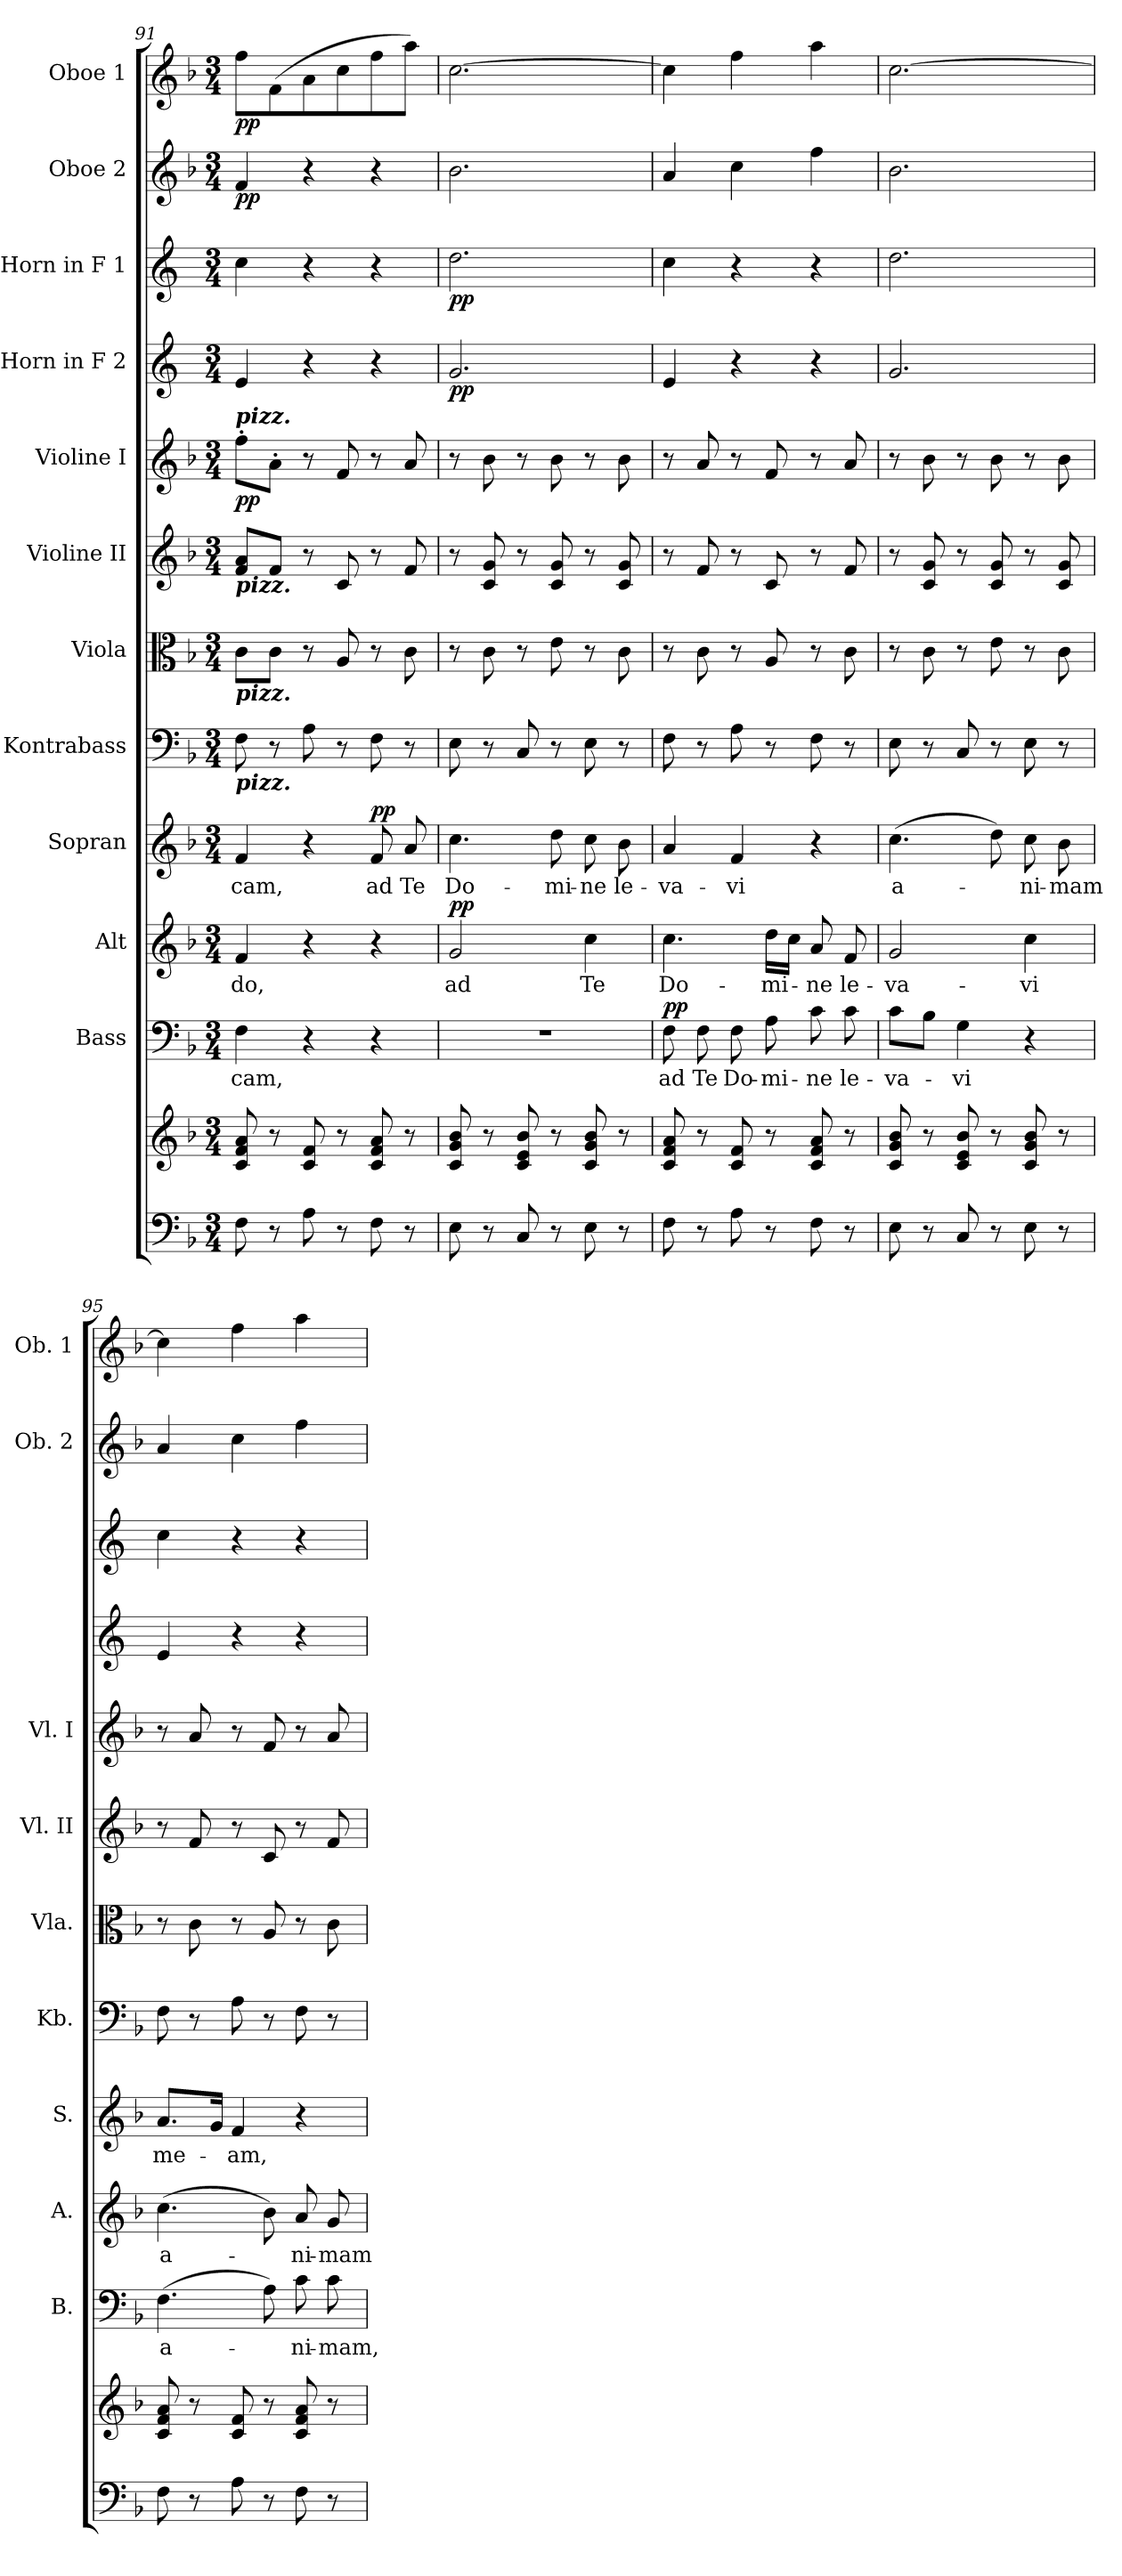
**kern	**kern	**kern	**text	**dynam	**kern	**text	**dynam	**kern	**text	**dynam	**kern	**kern	**kern	**kern	**dynam	**kern	**dynam	**kern	**dynam	**kern	**dynam	**kern	**dynam
*part12	*part12	*part11	*part11	*part11	*part10	*part10	*part10	*part9	*part9	*part9	*part8	*part7	*part6	*part5	*part5	*part4	*part4	*part3	*part3	*part2	*part2	*part1	*part1
*staff13	*staff12	*staff11	*staff11	*staff11	*staff10	*staff10	*staff10	*staff9	*staff9	*staff9	*staff8	*staff7	*staff6	*staff5	*staff5	*staff4	*staff4	*staff3	*staff3	*staff2	*staff2	*staff1	*staff1
*	*	*I"Bass	*	*	*I"Alt	*	*	*I"Sopran	*	*	*I"Kontrabass	*I"Viola	*I"Violine II	*I"Violine I	*	*I"Horn in F 2	*	*I"Horn in F 1	*	*I"Oboe 2	*	*I"Oboe 1	*
*	*	*I'B.	*	*	*I'A.	*	*	*I'S.	*	*	*I'Kb.	*I'Vla.	*I'Vl. II	*I'Vl. I	*	*	*	*	*	*I'Ob. 2	*	*I'Ob. 1	*
*clefF4	*clefG2	*clefF4	*	*	*clefG2	*	*	*clefG2	*	*	*clefF4	*clefC3	*clefG2	*clefG2	*	*clefG2	*	*clefG2	*	*clefG2	*	*clefG2	*
*	*	*	*	*	*	*	*	*	*	*	*ITrd7c12	*	*	*	*	*ITrd4c7	*	*ITrd4c7	*	*	*	*	*
*k[b-]	*k[b-]	*k[b-]	*	*	*k[b-]	*	*	*k[b-]	*	*	*k[b-]	*k[b-]	*k[b-]	*k[b-]	*	*k[b-]	*	*k[b-]	*	*k[b-]	*	*k[b-]	*
*F:	*F:	*F:	*	*	*F:	*	*	*F:	*	*	*F:	*F:	*F:	*F:	*	*F:	*	*F:	*	*F:	*	*F:	*
*M3/4	*M3/4	*M3/4	*	*	*M3/4	*	*	*M3/4	*	*	*M3/4	*M3/4	*M3/4	*M3/4	*	*M3/4	*	*M3/4	*	*M3/4	*	*M3/4	*
=91	=91	=91	=91	=91	=91	=91	=91	=91	=91	=91	=91	=91	=91	=91	=91	=91	=91	=91	=91	=91	=91	=91	=91
!	!	!	!	!	!	!	!	!	!	!	!	!	!	!LO:TX:a:Bi:t=pizz.	!	!	!	!	!	!	!	!	!
!	!	!	!	!	!	!	!	!	!	!	!	!	!LO:TX:b:Bi:t=pizz.	!	!	!	!	!	!	!	!	!	!
!	!	!	!	!	!	!	!	!	!	!	!	!LO:TX:b:Bi:t=pizz.	!	!	!	!	!	!	!	!	!	!	!
!	!	!	!	!	!	!	!	!	!	!	!LO:TX:b:Bi:t=pizz.	!	!	!	!	!	!	!	!	!	!	!	!
!	!	!	!LO:LY:b	!	!	!LO:LY:b	!	!	!LO:LY:b	!	!	!	!	!	!LO:DY:b	!	!	!	!	!	!LO:DY:b	!	!LO:DY:b
8F\	8c/ 8f/ 8a/	4F\	-cam,	.	4f/	-do,	.	4f/	-cam,	.	8FF\	8c\L	8f/ 8a/L	8ff'>\L	pp	4A/	.	4f\	.	4f/	pp	8ff\L	pp
8r	8r	.	.	.	.	.	.	.	.	.	8r	8c\J	8f/J	8a'>\J	.	.	.	.	.	.	.	(>8f\	.
8A\	8c/ 8f/	4r	.	.	4r	.	.	4r	.	.	8AA\	8r	8r	8r	.	4r	.	4r	.	4r	.	8a\	.
8r	8r	.	.	.	.	.	.	.	.	.	8r	8A/	8c/	8f/	.	.	.	.	.	.	.	8cc\	.
!	!	!	!	!	!	!	!	!	!LO:LY:b	!LO:DY:a	!	!	!	!	!	!	!	!	!	!	!	!	!
8F\	8c/ 8f/ 8a/	4r	.	.	4r	.	.	8f/	ad	pp	8FF\	8r	8r	8r	.	4r	.	4r	.	4r	.	8ff\	.
!	!	!	!	!	!	!	!	!	!LO:LY:b	!	!	!	!	!	!	!	!	!	!	!	!	!	!
8r	8r	.	.	.	.	.	.	8a/	Te	.	8r	8c\	8f/	8a/	.	.	.	.	.	.	.	8aa\J)	.
!!LO:PB:g=z
=92	=92	=92	=92	=92	=92	=92	=92	=92	=92	=92	=92	=92	=92	=92	=92	=92	=92	=92	=92	=92	=92	=92	=92
!	!	!	!	!	!	!LO:LY:b	!LO:DY:a	!	!LO:LY:b	!	!	!	!	!	!	!	!LO:DY:b	!	!LO:DY:b	!	!	!	!
8E\	8c/ 8g/ 8b-/	2.r	.	.	2g/	ad	pp	4.cc\	Do-	.	8EE\	8r	8r	8r	.	2.c/	pp	2.g\	pp	2.b-\	.	[2.cc\	.
8r	8r	.	.	.	.	.	.	.	.	.	8r	8c\	8c/ 8g/	8b-\	.	.	.	.	.	.	.	.	.
8C/	8c/ 8e/ 8b-/	.	.	.	.	.	.	.	.	.	8CC/	8r	8r	8r	.	.	.	.	.	.	.	.	.
!	!	!	!	!	!	!	!	!	!LO:LY:b	!	!	!	!	!	!	!	!	!	!	!	!	!	!
8r	8r	.	.	.	.	.	.	8dd\	-mi-	.	8r	8e\	8c/ 8g/	8b-\	.	.	.	.	.	.	.	.	.
!	!	!	!	!	!	!LO:LY:b	!	!	!LO:LY:b	!	!	!	!	!	!	!	!	!	!	!	!	!	!
8E\	8c/ 8g/ 8b-/	.	.	.	4cc\	Te	.	8cc\	-ne	.	8EE\	8r	8r	8r	.	.	.	.	.	.	.	.	.
!	!	!	!	!	!	!	!	!	!LO:LY:b	!	!	!	!	!	!	!	!	!	!	!	!	!	!
8r	8r	.	.	.	.	.	.	8b-\	le-	.	8r	8c\	8c/ 8g/	8b-\	.	.	.	.	.	.	.	.	.
=93	=93	=93	=93	=93	=93	=93	=93	=93	=93	=93	=93	=93	=93	=93	=93	=93	=93	=93	=93	=93	=93	=93	=93
!	!	!	!LO:LY:b	!LO:DY:a	!	!LO:LY:b	!	!	!LO:LY:b	!	!	!	!	!	!	!	!	!	!	!	!	!	!
8F\	8c/ 8f/ 8a/	8F\	ad	pp	4.cc\	Do-	.	4a/	-va-	.	8FF\	8r	8r	8r	.	4A/	.	4f\	.	4a/	.	4cc\]	.
!	!	!	!LO:LY:b	!	!	!	!	!	!	!	!	!	!	!	!	!	!	!	!	!	!	!	!
8r	8r	8F\	Te	.	.	.	.	.	.	.	8r	8c\	8f/	8a/	.	.	.	.	.	.	.	.	.
!	!	!	!LO:LY:b	!	!	!	!	!	!LO:LY:b	!	!	!	!	!	!	!	!	!	!	!	!	!	!
8A\	8c/ 8f/	8F\	Do-	.	.	.	.	4f/	-vi	.	8AA\	8r	8r	8r	.	4r	.	4r	.	4cc\	.	4ff\	.
!	!	!	!LO:LY:b	!	!	!LO:LY:b	!	!	!	!	!	!	!	!	!	!	!	!	!	!	!	!	!
8r	8r	8A\	-mi-	.	16dd\LL	-mi-	.	.	.	.	8r	8A/	8c/	8f/	.	.	.	.	.	.	.	.	.
.	.	.	.	.	16cc\JJ	.	.	.	.	.	.	.	.	.	.	.	.	.	.	.	.	.	.
!	!	!	!LO:LY:b	!	!	!LO:LY:b	!	!	!	!	!	!	!	!	!	!	!	!	!	!	!	!	!
8F\	8c/ 8f/ 8a/	8c\	-ne	.	8a/	-ne	.	4r	.	.	8FF\	8r	8r	8r	.	4r	.	4r	.	4ff\	.	4aa\	.
!	!	!	!LO:LY:b	!	!	!LO:LY:b	!	!	!	!	!	!	!	!	!	!	!	!	!	!	!	!	!
8r	8r	8c\	le-	.	8f/	le-	.	.	.	.	8r	8c\	8f/	8a/	.	.	.	.	.	.	.	.	.
=94	=94	=94	=94	=94	=94	=94	=94	=94	=94	=94	=94	=94	=94	=94	=94	=94	=94	=94	=94	=94	=94	=94	=94
!	!	!	!LO:LY:b	!	!	!LO:LY:b	!	!	!LO:LY:b	!	!	!	!	!	!	!	!	!	!	!	!	!	!
8E\	8c/ 8g/ 8b-/	8c\L	-va-	.	2g/	-va-	.	(>4.cc\	a-	.	8EE\	8r	8r	8r	.	2.c/	.	2.g\	.	2.b-\	.	[2.cc\	.
8r	8r	8B-\J	.	.	.	.	.	.	.	.	8r	8c\	8c/ 8g/	8b-\	.	.	.	.	.	.	.	.	.
!	!	!	!LO:LY:b	!	!	!	!	!	!	!	!	!	!	!	!	!	!	!	!	!	!	!	!
8C/	8c/ 8e/ 8b-/	4G\	-vi	.	.	.	.	.	.	.	8CC/	8r	8r	8r	.	.	.	.	.	.	.	.	.
8r	8r	.	.	.	.	.	.	8dd\)	.	.	8r	8e\	8c/ 8g/	8b-\	.	.	.	.	.	.	.	.	.
!	!	!	!	!	!	!LO:LY:b	!	!	!LO:LY:b	!	!	!	!	!	!	!	!	!	!	!	!	!	!
8E\	8c/ 8g/ 8b-/	4r	.	.	4cc\	-vi	.	8cc\	-ni-	.	8EE\	8r	8r	8r	.	.	.	.	.	.	.	.	.
!	!	!	!	!	!	!	!	!	!LO:LY:b	!	!	!	!	!	!	!	!	!	!	!	!	!	!
8r	8r	.	.	.	.	.	.	8b-\	-mam	.	8r	8c\	8c/ 8g/	8b-\	.	.	.	.	.	.	.	.	.
=95	=95	=95	=95	=95	=95	=95	=95	=95	=95	=95	=95	=95	=95	=95	=95	=95	=95	=95	=95	=95	=95	=95	=95
!	!	!	!LO:LY:b	!	!	!LO:LY:b	!	!	!LO:LY:b	!	!	!	!	!	!	!	!	!	!	!	!	!	!
8F\	8c/ 8f/ 8a/	(>4.F\	a-	.	(>4.cc\	a-	.	8.a/L	me-	.	8FF\	8r	8r	8r	.	4A/	.	4f\	.	4a/	.	4cc\]	.
8r	8r	.	.	.	.	.	.	.	.	.	8r	8c\	8f/	8a/	.	.	.	.	.	.	.	.	.
.	.	.	.	.	.	.	.	16g/Jk	.	.	.	.	.	.	.	.	.	.	.	.	.	.	.
!	!	!	!	!	!	!	!	!	!LO:LY:b	!	!	!	!	!	!	!	!	!	!	!	!	!	!
8A\	8c/ 8f/	.	.	.	.	.	.	4f/	-am,	.	8AA\	8r	8r	8r	.	4r	.	4r	.	4cc\	.	4ff\	.
8r	8r	8A\)	.	.	8b-\)	.	.	.	.	.	8r	8A/	8c/	8f/	.	.	.	.	.	.	.	.	.
!	!	!	!LO:LY:b	!	!	!LO:LY:b	!	!	!	!	!	!	!	!	!	!	!	!	!	!	!	!	!
8F\	8c/ 8f/ 8a/	8c\	-ni-	.	8a/	-ni-	.	4r	.	.	8FF\	8r	8r	8r	.	4r	.	4r	.	4ff\	.	4aa\	.
!	!	!	!LO:LY:b	!	!	!LO:LY:b	!	!	!	!	!	!	!	!	!	!	!	!	!	!	!	!	!
8r	8r	8c\	-mam,	.	8g/	-mam	.	.	.	.	8r	8c\	8f/	8a/	.	.	.	.	.	.	.	.	.
=	=	=	=	=	=	=	=	=	=	=	=	=	=	=	=	=	=	=	=	=	=	=	=
*-	*-	*-	*-	*-	*-	*-	*-	*-	*-	*-	*-	*-	*-	*-	*-	*-	*-	*-	*-	*-	*-	*-	*-
